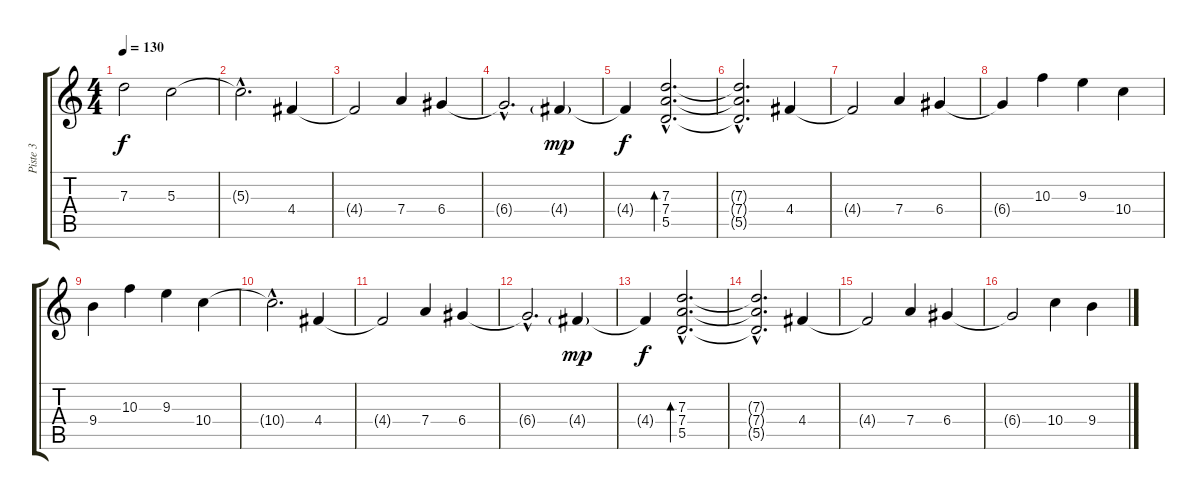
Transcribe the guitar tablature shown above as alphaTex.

\track ("Piste 3" "Piste 3") {instrument distortionguitar}
\staff {score tabs}
\tuning (E4 B3 G3 D3 A2 D2) {hide}
\ts (4 4)
\tempo 130
\clef g2
\ks c
7.3.2{dy f} 5.3.2 |
5.3{hac t}.2{d} 4.4.4 |
4.4{t}.2 7.4.4 6.4.4 |
6.4{hac t}.2{d} 4.4{g}.4{dy mp} |
4.4{t}.4{dy f} (7.3{hac} 7.4{hac} 5.5{hac}).2{d bd 480} |
(7.3{hac t} 7.4{hac t} 5.5{hac t}).2{d} 4.4.4 |
4.4{t}.2 7.4.4 6.4.4 |
6.4{t}.4 10.3.4 9.3.4 10.4.4 |
9.4.4 10.3.4 9.3.4 10.4.4 |
10.4{hac t}.2{d} 4.4.4 |
4.4{t}.2 7.4.4 6.4.4 |
6.4{hac t}.2{d} 4.4{g}.4{dy mp} |
4.4{t}.4{dy f} (7.3{hac} 7.4{hac} 5.5{hac}).2{d bd 480} |
(7.3{hac t} 7.4{hac t} 5.5{hac t}).2{d} 4.4.4 |
4.4{t}.2 7.4.4 6.4.4 |
6.4{t}.2 10.4.4 9.4.4
